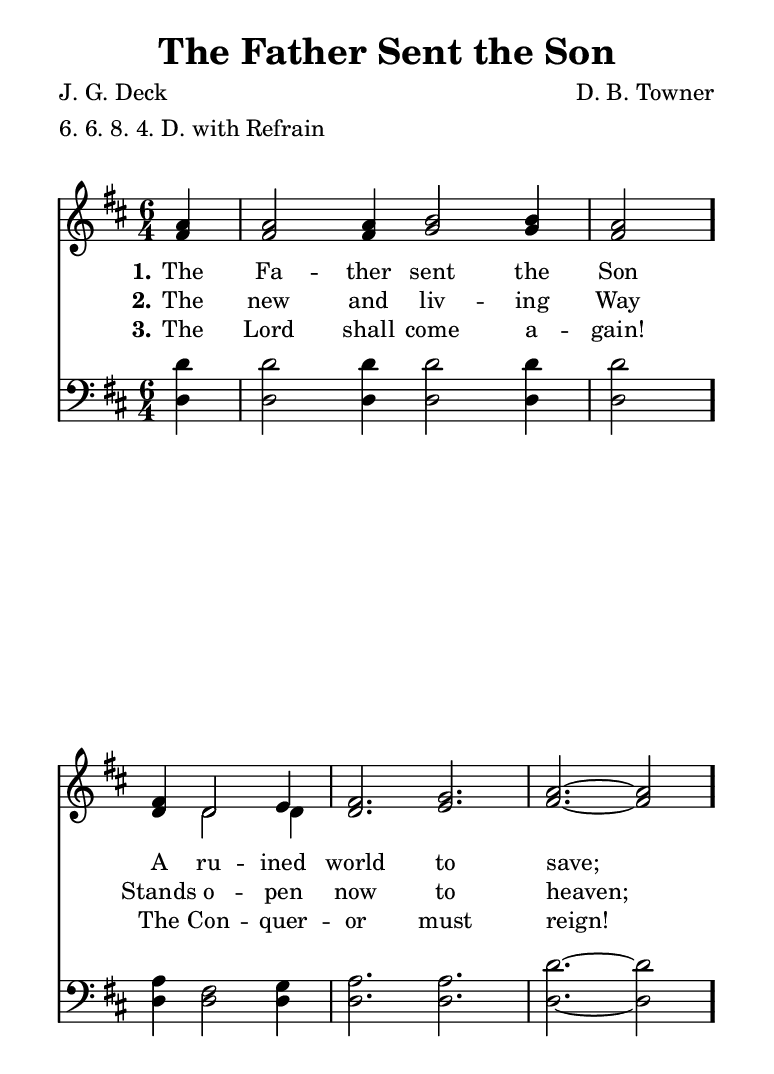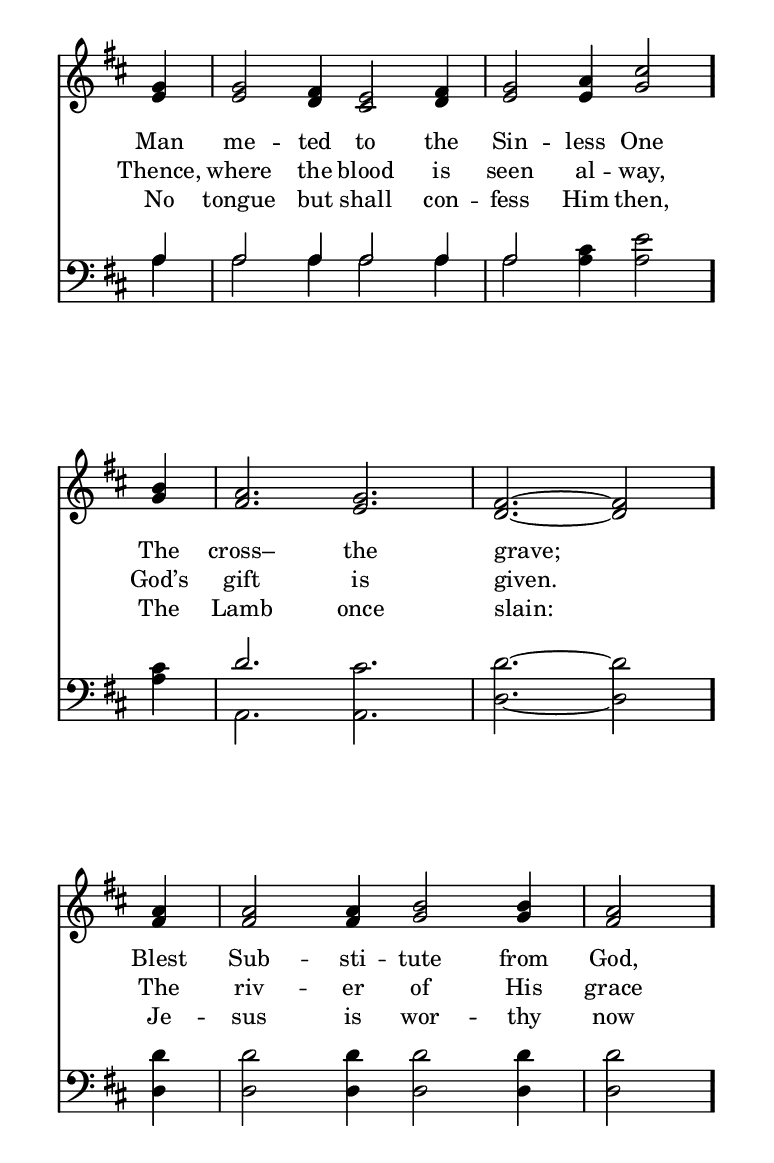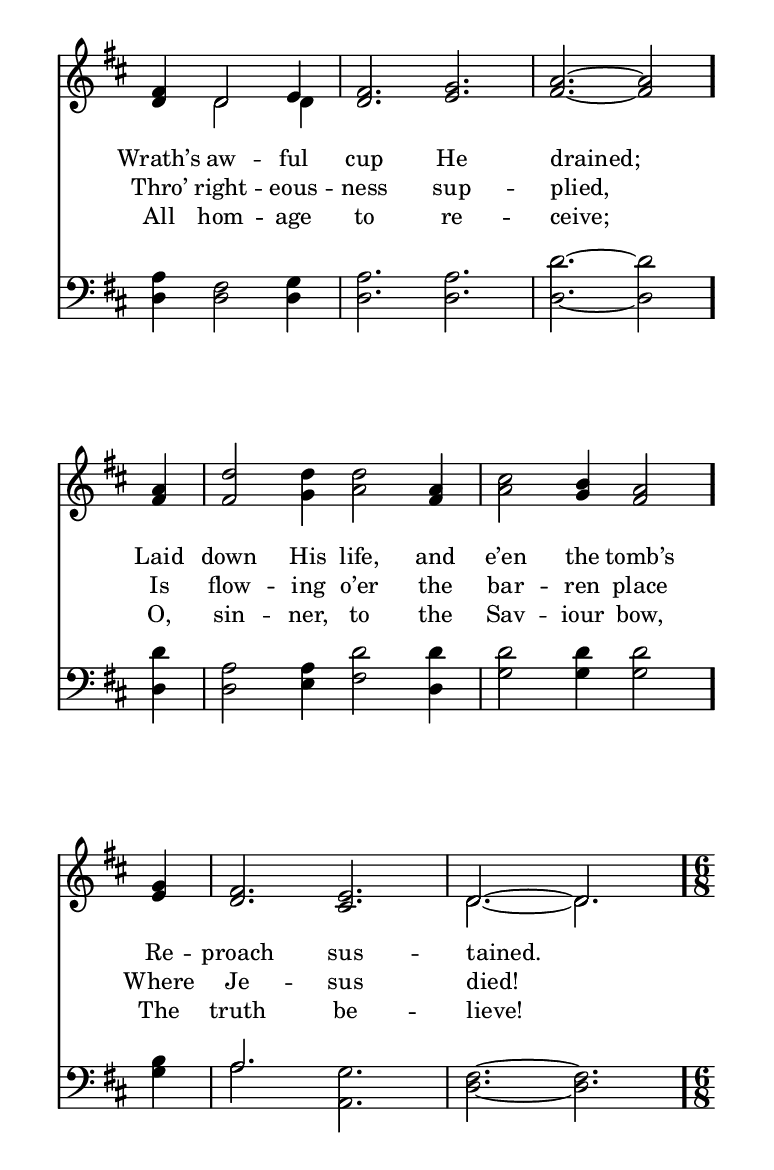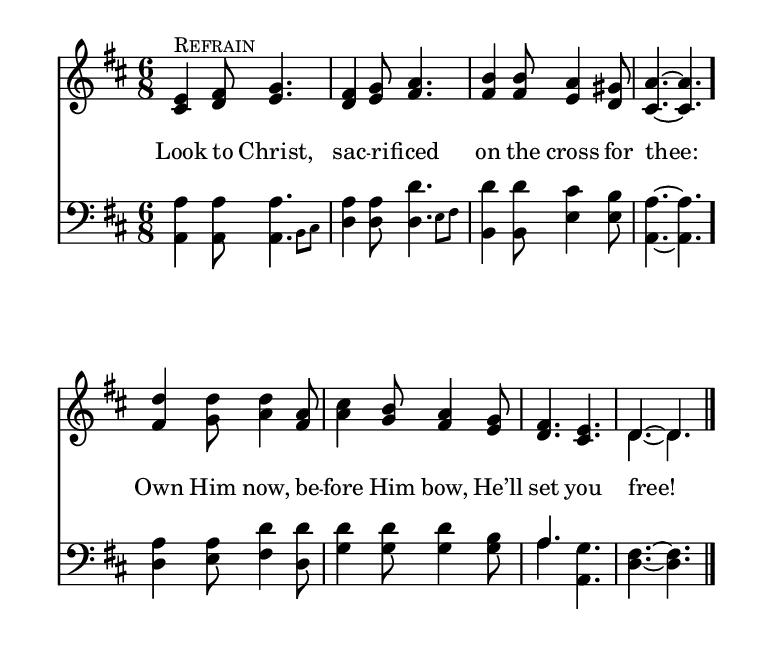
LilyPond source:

\include "common/global.ily"
\paper {
  \include "common/paper.ily"
  ragged-last-bottom = ##t
  page-count = #(cond (is-eogsized 2) (#t #f))
}

\header{
  %gospel
  hymnnumber = "120"
  title = "The Father Sent the Son"
  tunename = "Anywhere With Jesus"
  meter = "6. 6. 8. 4. D. with Refrain"
  poet = "J. G. Deck"
  composer = "D. B. Towner"
  %copyright = ""
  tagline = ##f
}

% for fermata in MIDI
ta = { \tempo 2=80 }
tb = { \tempo 2=40 }

patternAA = { c4 c2 }

patternBA = { c4 c2 c4 | c2. c2. | c2. ~ c2  }
patternBB = {       c4 | c2. c2. | c2. ~ c2  }
patternBC = {       c4 | c2. c2. | c2. ~ c2. }

patternCA = { c4 c8 c4. | c4 c8 c4. | c4 c8 c4 c8 | c4. ~ c4. }
patternCB = \patternCA % grace notes

patternDA = { c4 c8 c4 c8 | c4 c8 c4 c8 | c4. c4. | c4. ~ c4. }

global = {
  \include "common/overrides.ily"
  \override Staff.TimeSignature.style = #'numbered
  \time 6/4
  \override Score.MetronomeMark.transparent = ##t % hide all fermata changes too
  \ta
  \key d \major
  \partial 4
  \autoBeamOff
}

notesSoprano = {
\global
\relative c'' {

  \time 6/4

  \changePitch \patternAA { a | a a b b | a }
  \changePitch \patternBA { fis d e | fis g | a a } \break
  \changePitch \patternAA { g | g fis e fis | g a cis }
  \changePitch \patternBB { b | a g | fis fis } \break

  \changePitch \patternAA { a | a a b b | a }
  \changePitch \patternBA { fis d e | fis g | a a } \break
  \changePitch \patternAA { a | d d d a | cis b a }
  \changePitch \patternBC { g | fis e | d d } \break

  \pageBreak
  \time 6/8

  << s^\markup { \small \caps "Refrain" }
  \changePitch \patternCA { e fis g | fis g a | b b a gis | a a  } >> \break
  \changePitch \patternDA { d d d a | cis b a g | fis e | d d }

  \bar "|."

}
}

notesAlto = {
\global
\relative e' {

  \changePitch \patternAA { fis | fis fis g g | fis }
  \changePitch \patternBA { d d d | d e | fis fis }
  \changePitch \patternAA { e | e d cis d | e e g }
  \changePitch \patternBB { g | fis e | d d }

  \changePitch \patternAA { fis | fis fis g g | fis }
  \changePitch \patternBA { d d d | d e | fis fis }
  \changePitch \patternAA { fis | fis g a fis | a g fis }
  \changePitch \patternBC { e | d cis | d d }

  \changePitch \patternCA { cis d e | d e fis | fis fis e d | cis cis }
  \changePitch \patternDA { fis g a fis | a g fis e | d cis | d d }

}
}

notesTenor = {
\global
\relative a {

  \changePitch \patternAA { d | d d d d | d }
  \changePitch \patternBA { a fis g | a a | d d }
  \changePitch \patternAA { a | a a a a | a cis e }
  \changePitch \patternBB { cis | d cis | d d }

  \changePitch \patternAA { d | d d d d | d }
  \changePitch \patternBA { a fis g | a a | d d  }
  \changePitch \patternAA { d | a a d d | d d d }
  \changePitch \patternBC { b | a g | fis fis }

  \changePitch \patternCB { a a a | a a d | d d cis b | a a  }
  \changePitch \patternDA { a a d d | d d d b | a g | fis fis }

}
}

notesBass = {
\global
\relative f {

  \changePitch \patternAA { d | d d d d | d }
  \changePitch \patternBA { d d d | d d | d d }
  \changePitch \patternAA { a' | a a a a | a a a }
  \changePitch \patternBB { a | a, a | d d }

  \changePitch \patternAA { d | d d d d | d }
  \changePitch \patternBA { d d d | d d | d d }
  \changePitch \patternAA { d | d e fis d | g g g }
  \changePitch \patternBC { g | a a, | d d }

  %\changePitch \patternCB { a a a \grace { b8[ cis8] } | d d d \grace { e8[ fis8] } | b b e e | a, a }
  a4 a8 \afterGrace a4. { b8[ cis8] } | d4 d8 \afterGrace d4. { e8[ fis8] } | b,4 b8 e4 e8 | a,4. ~ a4.
  \changePitch \patternDA { d e fis d | g g g g | a a, | d d }

}
}

Refrain = \lyricmode {

Look to Christ, sac -- ri -- ficed on the cross for thee: \bar "."
Own Him now, be -- fore Him bow, He’ll set you free! \bar "."

}

wordsA = \lyricmode {
\set stanza = "1."

The Fa -- ther sent the Son \bar "."
A ru -- ined world to save; \bar "."
Man me -- ted to the Sin -- less One \bar "."
The cross– the grave; \bar "."
Blest Sub -- sti -- tute from God, \bar "."
Wrath’s aw -- ful cup He drained; \bar "."
Laid down His life, and e’en the tomb’s \bar "."
Re -- proach sus -- tained. \bar "."

}

wordsB = \lyricmode {
\set stanza = "2."

The new and liv -- ing Way
Stands o -- pen now to heaven;
Thence, where the blood is seen al -- way,
God’s gift is given.
The riv -- er of His grace
Thro’ right -- eous -- ness sup -- plied,
Is flow -- ing o’er the bar -- ren place
Where Je -- sus died!

\Refrain

}

wordsC = \lyricmode {
\set stanza = "3."

The Lord shall come a -- gain!
The Con -- quer -- or must reign! % "Conquerer" (not "Conqueror") is the spelling in the original
No tongue but shall con -- fess Him then,
The Lamb once slain:
Je -- sus is wor -- thy now
All hom -- age to re -- ceive;
O, sin -- ner, to the Sav -- iour bow,
The truth be -- lieve!

}

\score {
  \context ChoirStaff <<
    \context Staff = upper <<
      \set Staff.autoBeaming = ##f
      \set ChoirStaff.systemStartDelimiter = #'SystemStartBar
      \set ChoirStaff.printPartCombineTexts = ##f
      \partcombine #'(2 . 9) \notesSoprano \notesAlto
      \context NullVoice = sopranos { \voiceOne << \notesSoprano >> }
      \context NullVoice = altos { \voiceTwo << \notesAlto >> }
      \context Lyrics = one   \lyricsto sopranos \wordsA
      \context Lyrics = two   \lyricsto sopranos \wordsB
      \context Lyrics = three \lyricsto sopranos \wordsC
    >>
    \context Staff = men <<
      \set Staff.autoBeaming = ##f
      \clef bass
      \set ChoirStaff.printPartCombineTexts = ##f
      \partcombine #'(2 . 9) \notesTenor \notesBass
      \context NullVoice = tenors { \voiceOne << \notesTenor >> }
      \context NullVoice = basses { \voiceTwo << \notesBass >> }
    >>
  >>
  \layout {
    \include "common/layout.ily"
  }
  \midi{
    \include "common/midi.ily"
  }
}

\version "2.19.49"  % necessary for upgrading to future LilyPond versions.

% vi:set et ts=2 sw=2 ai nocindent syntax=lilypond:
